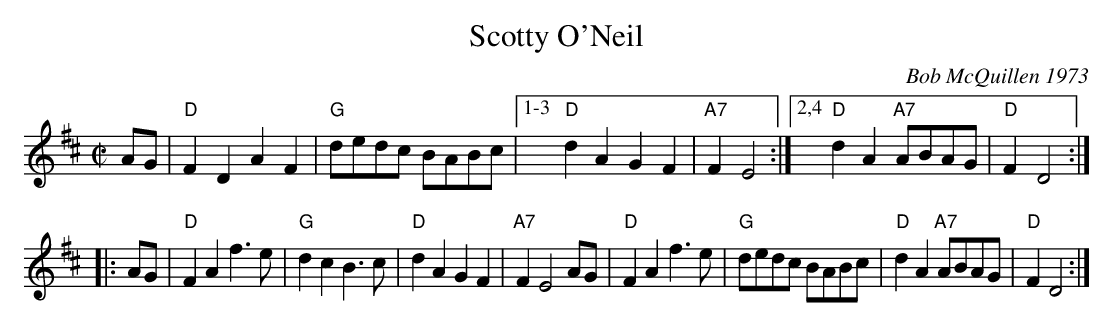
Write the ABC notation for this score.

X:1
T: Scotty O'Neil
C: Bob McQuillen 1973
M: C|
L: 1/8
K: D
AG \
| "D"F2D2 A2F2 | "G"dedc BABc |1-3 "D"d2A2 G2F2 | "A7"F2E4 :|2,4 "D"d2A2 "A7"ABAG | "D"F2D4 :|
|: AG \
| "D"F2A2 f3e | "G"d2c2 B3c | "D"d2A2 G2F2 | "A7"F2 E4 AG \
| "D"F2A2 f3e | "G"dedc BABc | "D"d2A2 "A7"ABAG | "D"F2D4 :|
